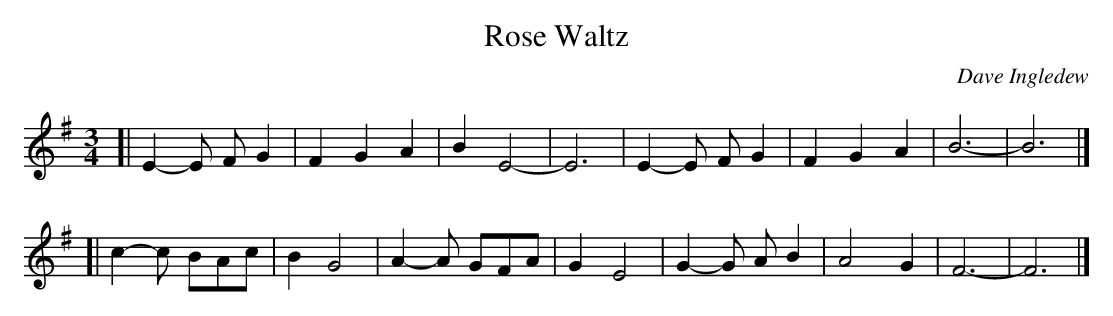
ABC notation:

X:1
T: Rose Waltz
C: Dave Ingledew
M: 3/4
L: 1/4
K: Em
[|\
E-E/ F/G | F G A | B E2 | -E3 |\
E-E/ F/G | F G A | B3 | -B3 |]
[|\
c-c/ B/A/c/ | B G2 | A-A/ G/F/A/ | G E2 |\
G-G/ A/ B | A2 G | F3 | -F3 |]
